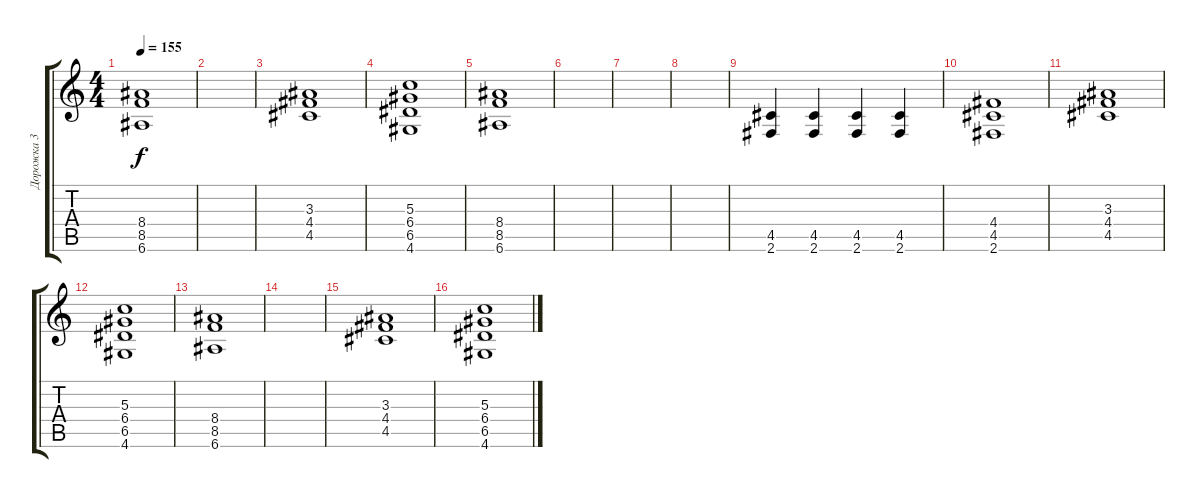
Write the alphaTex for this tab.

\track ("Дорожка 3" "Дорожка 3") {instrument overdrivenguitar}
\staff {score tabs}
\tuning (E4 B3 G3 D3 A2 E2) {hide}
\ts (4 4)
\tempo 155
\clef g2
\ks c
(8.4 8.5 6.6).1{dy f} |
|
(3.3 4.4 4.5).1 |
(5.3 6.4 6.5 4.6).1 |
(8.4 8.5 6.6).1 |
|
|
|
(4.5 2.6).4 (4.5 2.6).4 (4.5 2.6).4 (4.5 2.6).4 |
(4.4 4.5 2.6).1 |
(3.3 4.4 4.5).1 |
(5.3 6.4 6.5 4.6).1 |
(8.4 8.5 6.6).1 |
|
(3.3 4.4 4.5).1 |
(5.3 6.4 6.5 4.6).1
